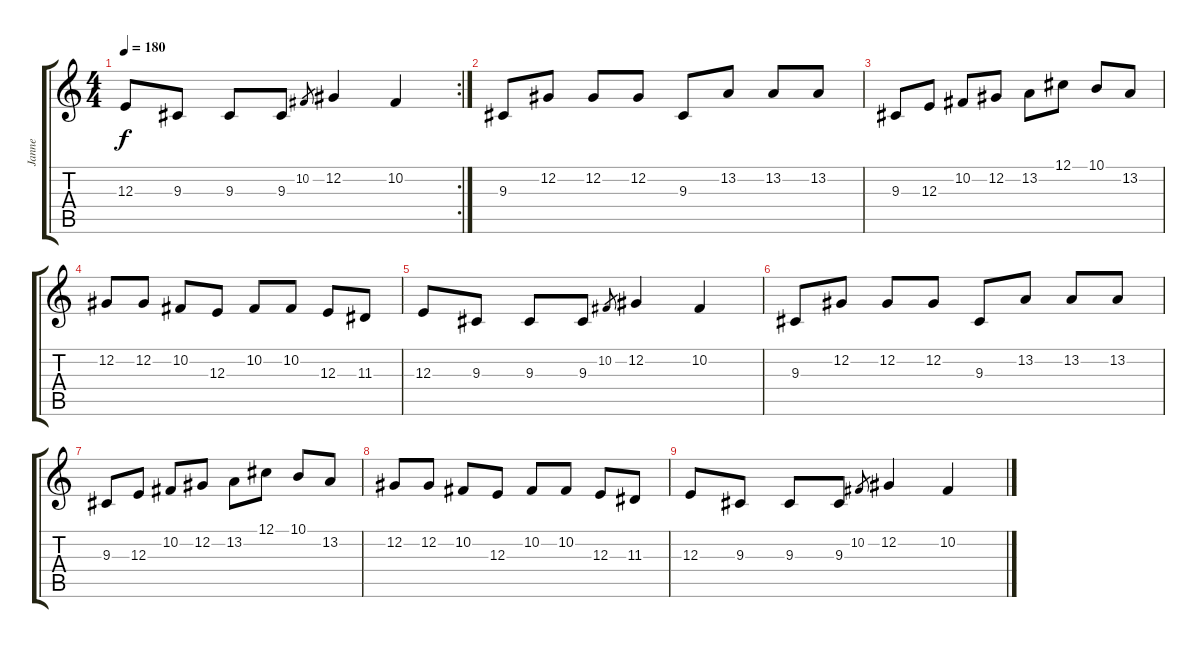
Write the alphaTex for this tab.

\track ("Janne" "Janne") {instrument pad1newage}
\staff {score tabs}
\tuning (Db4 Ab3 E3 B2 Gb2 Db2) {hide}
\rc 2
\ts (4 4)
\tempo 180
\clef g2
\ks c
12.3.8{dy f} 9.3.8 9.3.8 9.3.8 10.2.8{gr} 12.2.4 10.2.4 |
9.3.8 12.2.8 12.2.8 12.2.8 9.3.8 13.2.8 13.2.8 13.2.8 |
9.3.8 12.3.8 10.2.8 12.2.8 13.2.8 12.1.8 10.1.8 13.2.8 |
12.2.8 12.2.8 10.2.8 12.3.8 10.2.8 10.2.8 12.3.8 11.3.8 |
12.3.8 9.3.8 9.3.8 9.3.8 10.2.8{gr} 12.2.4 10.2.4 |
9.3.8 12.2.8 12.2.8 12.2.8 9.3.8 13.2.8 13.2.8 13.2.8 |
9.3.8 12.3.8 10.2.8 12.2.8 13.2.8 12.1.8 10.1.8 13.2.8 |
12.2.8 12.2.8 10.2.8 12.3.8 10.2.8 10.2.8 12.3.8 11.3.8 |
12.3.8 9.3.8 9.3.8 9.3.8 10.2.8{gr} 12.2.4 10.2.4
